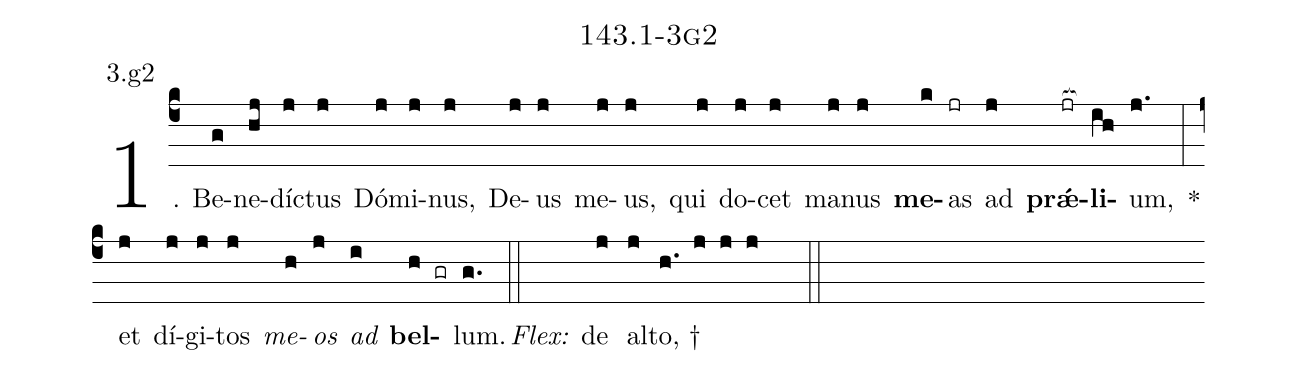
name: 143.1-3g2;
annotation: 3.g2;
%%
(c4)1. Be(g)ne(hj)díc(j)tus(j) Dó(j)mi(j)nus,(j) De(j)us(j) me(j)us,(j) qui(j) do(j)cet(j) ma(j)nus(j) <b>me</b>(k)as(jr) ad(j) <b>prǽ</b>(jr[ocb:1{])<b>li</b>(ih[ocb:0}])um,(j.) *(:) et(j) dí(j)gi(j)tos(j) <i>me</i>(h)<i>os</i>(j) <i>ad</i>(i) <b>bel</b>(h gr)lum.(g.) (::)
<i>Flex:</i>()  de(j) al(j)to, †(h. j j j  ::)
